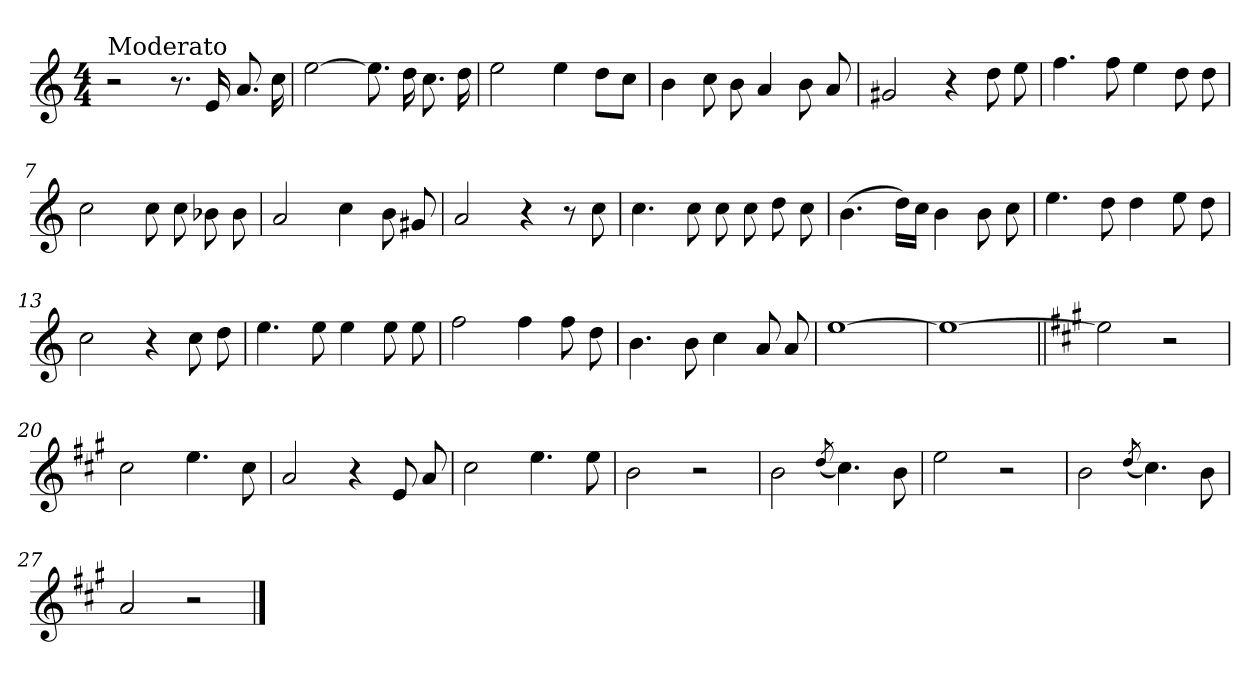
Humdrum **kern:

**kern
*part1
*staff1
*clefG2
*k[]
*C:
*M4/4
=1
!LO:TX:a:t=Moderato
2r
8.r
16e/
8.a/
16cc\
=2
[2ee\
8.ee\]
16dd\
8.cc\
16dd\
=3
2ee\
4ee\
8dd\L
8cc\J
=4
4b\
8cc\
8b\
4a/
8b\
8a/
=5
2g#X/
4r
8dd\
8ee\
!!LO:LB:g=z
=6
4.ff\
8ff\
4ee\
8dd\
8dd\
=7
2cc\
8cc\
8cc\
8b-X\
8b-\
=8
2a/
4cc\
8b\
8g#X/
=9
2a/
4r
8r
8cc\
=10
4.cc\
8cc\
8cc\
8cc\
8dd\
8cc\
=11
(>4.b\
16dd\LL)
16cc\JJ
4b\
8b\
8cc\
!!LO:LB:g=z
=12
4.ee\
8dd\
4dd\
8ee\
8dd\
=13
2cc\
4r
8cc\
8dd\
=14
4.ee\
8ee\
4ee\
8ee\
8ee\
=15
2ff\
4ff\
8ff\
8dd\
=16
4.b\
8b\
4cc\
8a/
8a/
=17
[1ee
=18
1ee_
=19||
*k[f#c#g#]
2ee\]
2r
=20
2cc#\
4.ee\
8cc#\
=21
2a/
4r
8e/
8a/
=22
2cc#\
4.ee\
8ee\
=23
2b\
2r
=24
2b\
(<8qdd/
4.cc#\)
8b\
=25
2ee\
2r
!!LO:LB:g=z
=26
2b\
(<8qdd/
4.cc#\)
8b\
=27
2a/
2r
==
*-
